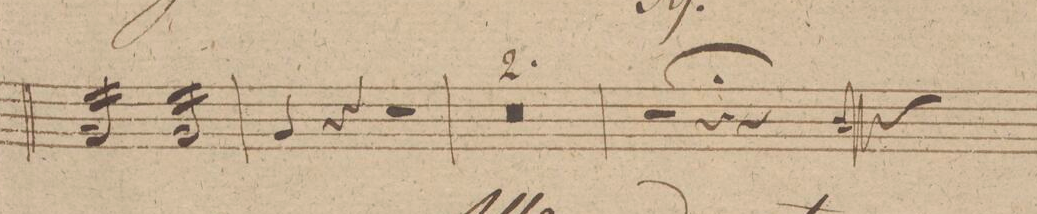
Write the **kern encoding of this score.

**kern
*I"Tympano E.A.H
*clefF4
*k[f#]
*met(c)
*M4/4
16BBL
16BB
16BB
16BB
16BB
16BB
16BB
16BBJ
16BBL
16BB
16BB
16BB
16BB
16BB
16BB
16BBJ
=44
4BB
4r
2r
=45
0r
=46
=47
2r
4r
4r;
==
*-
